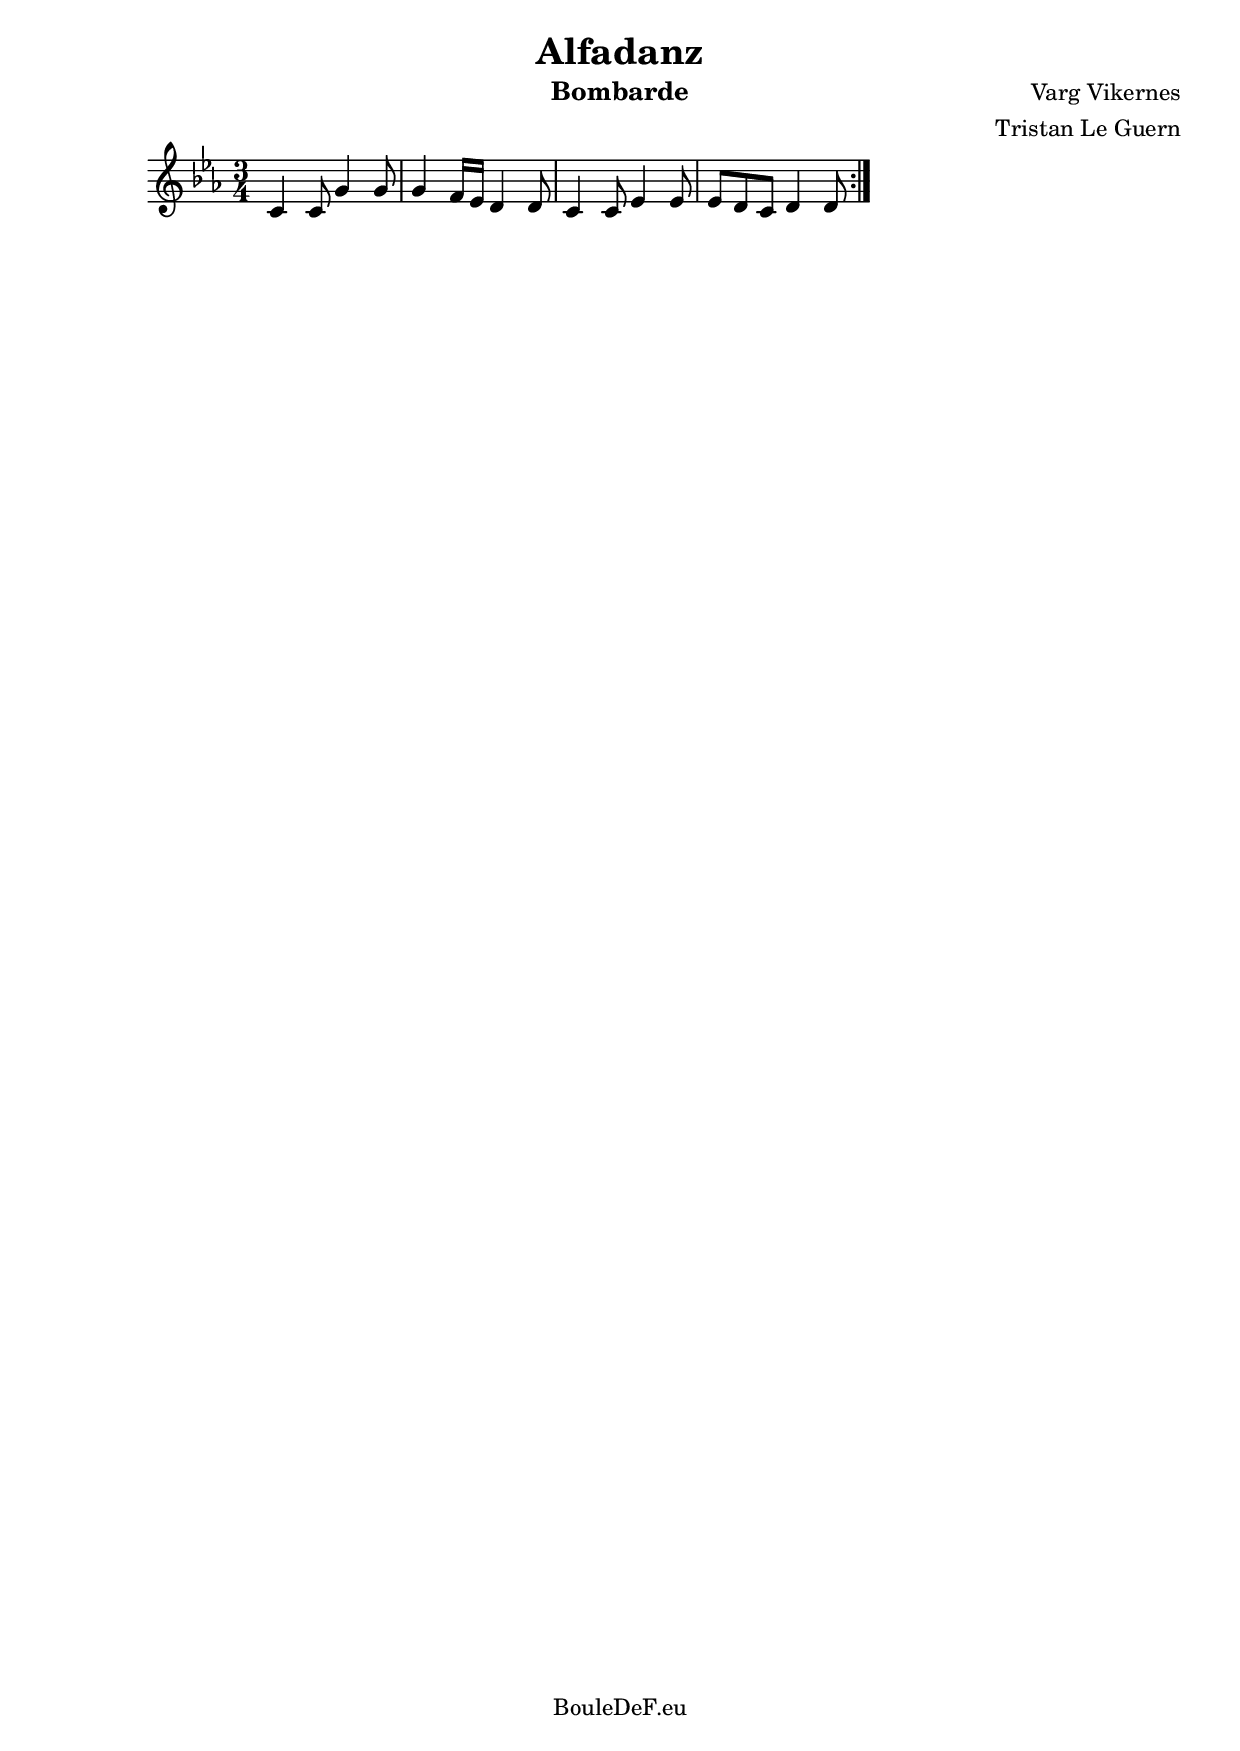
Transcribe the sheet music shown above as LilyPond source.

\version "2.16.2"
\include "italiano.ly"

\header {
	title = "Alfadanz"
	composer = "Varg Vikernes"
	arranger = "Tristan Le Guern"
	instrument = "Bombarde"
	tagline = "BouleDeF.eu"
}

\score {
	\new Staff \relative sib {
		\clef treble
		\key mib \major
		\time 3/4

		\repeat volta 2 {
			| do4 do8 sol'4 sol8
			| sol4 fa16 mib16 re4 re8
			| do4 do8 mib4 mib8
			| mib re do re4 re8
		}
	}
}
